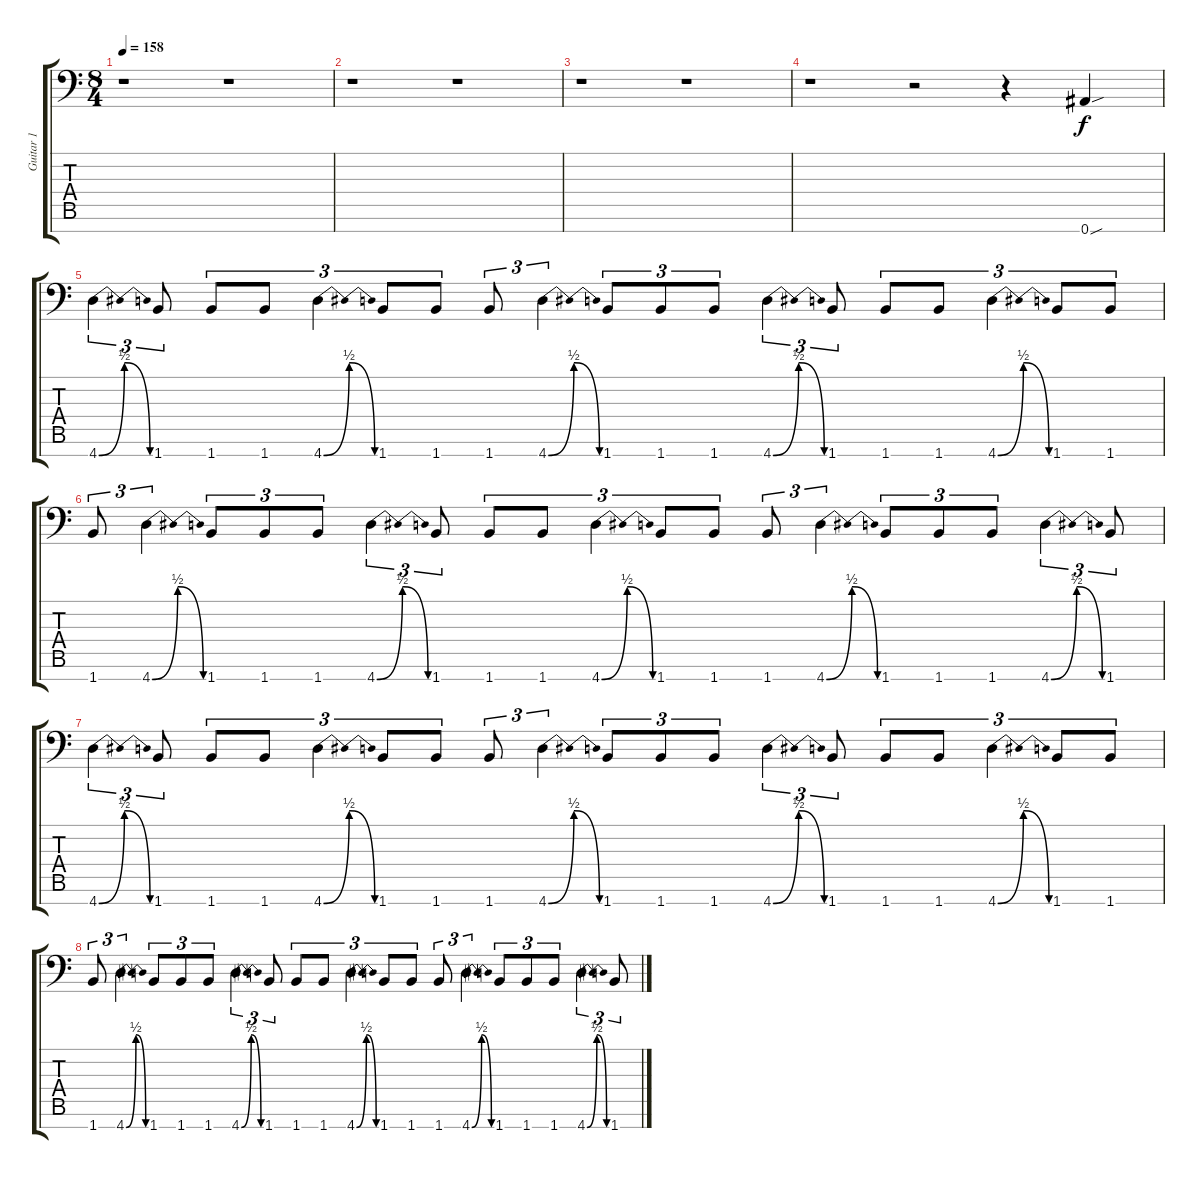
\track ("Guitar 1" "Guitar 1") {instrument acousticguitarsteel}
\staff {score tabs}
\tuning (Eb4 Bb3 Gb3 Db3 Ab2 Eb2 Bb1) {hide}
\ts (8 4)
\tempo 158
\clef f4
\ks c
r.1{dy f} r.1 |
r.1 r.1 |
r.1 r.1 |
r.1 r.2 r.4 0.7{sou}.4 |
4.7{be (bendrelease 0 0 30 2 30 2 60 0)}.4{tu (3 2)} 1.7.8{tu (3 2)} 1.7.8{tu (3 2)} 1.7.8{tu (3 2)} 4.7{be (bendrelease 0 0 30 2 30 2 60 0)}.4{tu (3 2)} 1.7.8{tu (3 2)} 1.7.8{tu (3 2)} 1.7.8{tu (3 2)} 4.7{be (bendrelease 0 0 30 2 30 2 60 0)}.4{tu (3 2)} 1.7.8{tu (3 2)} 1.7.8{tu (3 2)} 1.7.8{tu (3 2)} 4.7{be (bendrelease 0 0 30 2 30 2 60 0)}.4{tu (3 2)} 1.7.8{tu (3 2)} 1.7.8{tu (3 2)} 1.7.8{tu (3 2)} 4.7{be (bendrelease 0 0 30 2 30 2 60 0)}.4{tu (3 2)} 1.7.8{tu (3 2)} 1.7.8{tu (3 2)} |
1.7.8{tu (3 2)} 4.7{be (bendrelease 0 0 30 2 30 2 60 0)}.4{tu (3 2)} 1.7.8{tu (3 2)} 1.7.8{tu (3 2)} 1.7.8{tu (3 2)} 4.7{be (bendrelease 0 0 30 2 30 2 60 0)}.4{tu (3 2)} 1.7.8{tu (3 2)} 1.7.8{tu (3 2)} 1.7.8{tu (3 2)} 4.7{be (bendrelease 0 0 30 2 30 2 60 0)}.4{tu (3 2)} 1.7.8{tu (3 2)} 1.7.8{tu (3 2)} 1.7.8{tu (3 2)} 4.7{be (bendrelease 0 0 30 2 30 2 60 0)}.4{tu (3 2)} 1.7.8{tu (3 2)} 1.7.8{tu (3 2)} 1.7.8{tu (3 2)} 4.7{be (bendrelease 0 0 30 2 30 2 60 0)}.4{tu (3 2)} 1.7.8{tu (3 2)} |
4.7{be (bendrelease 0 0 30 2 30 2 60 0)}.4{tu (3 2)} 1.7.8{tu (3 2)} 1.7.8{tu (3 2)} 1.7.8{tu (3 2)} 4.7{be (bendrelease 0 0 30 2 30 2 60 0)}.4{tu (3 2)} 1.7.8{tu (3 2)} 1.7.8{tu (3 2)} 1.7.8{tu (3 2)} 4.7{be (bendrelease 0 0 30 2 30 2 60 0)}.4{tu (3 2)} 1.7.8{tu (3 2)} 1.7.8{tu (3 2)} 1.7.8{tu (3 2)} 4.7{be (bendrelease 0 0 30 2 30 2 60 0)}.4{tu (3 2)} 1.7.8{tu (3 2)} 1.7.8{tu (3 2)} 1.7.8{tu (3 2)} 4.7{be (bendrelease 0 0 30 2 30 2 60 0)}.4{tu (3 2)} 1.7.8{tu (3 2)} 1.7.8{tu (3 2)} |
1.7.8{tu (3 2)} 4.7{be (bendrelease 0 0 30 2 30 2 60 0)}.4{tu (3 2)} 1.7.8{tu (3 2)} 1.7.8{tu (3 2)} 1.7.8{tu (3 2)} 4.7{be (bendrelease 0 0 30 2 30 2 60 0)}.4{tu (3 2)} 1.7.8{tu (3 2)} 1.7.8{tu (3 2)} 1.7.8{tu (3 2)} 4.7{be (bendrelease 0 0 30 2 30 2 60 0)}.4{tu (3 2)} 1.7.8{tu (3 2)} 1.7.8{tu (3 2)} 1.7.8{tu (3 2)} 4.7{be (bendrelease 0 0 30 2 30 2 60 0)}.4{tu (3 2)} 1.7.8{tu (3 2)} 1.7.8{tu (3 2)} 1.7.8{tu (3 2)} 4.7{be (bendrelease 0 0 30 2 30 2 60 0)}.4{tu (3 2)} 1.7.8{tu (3 2)}
